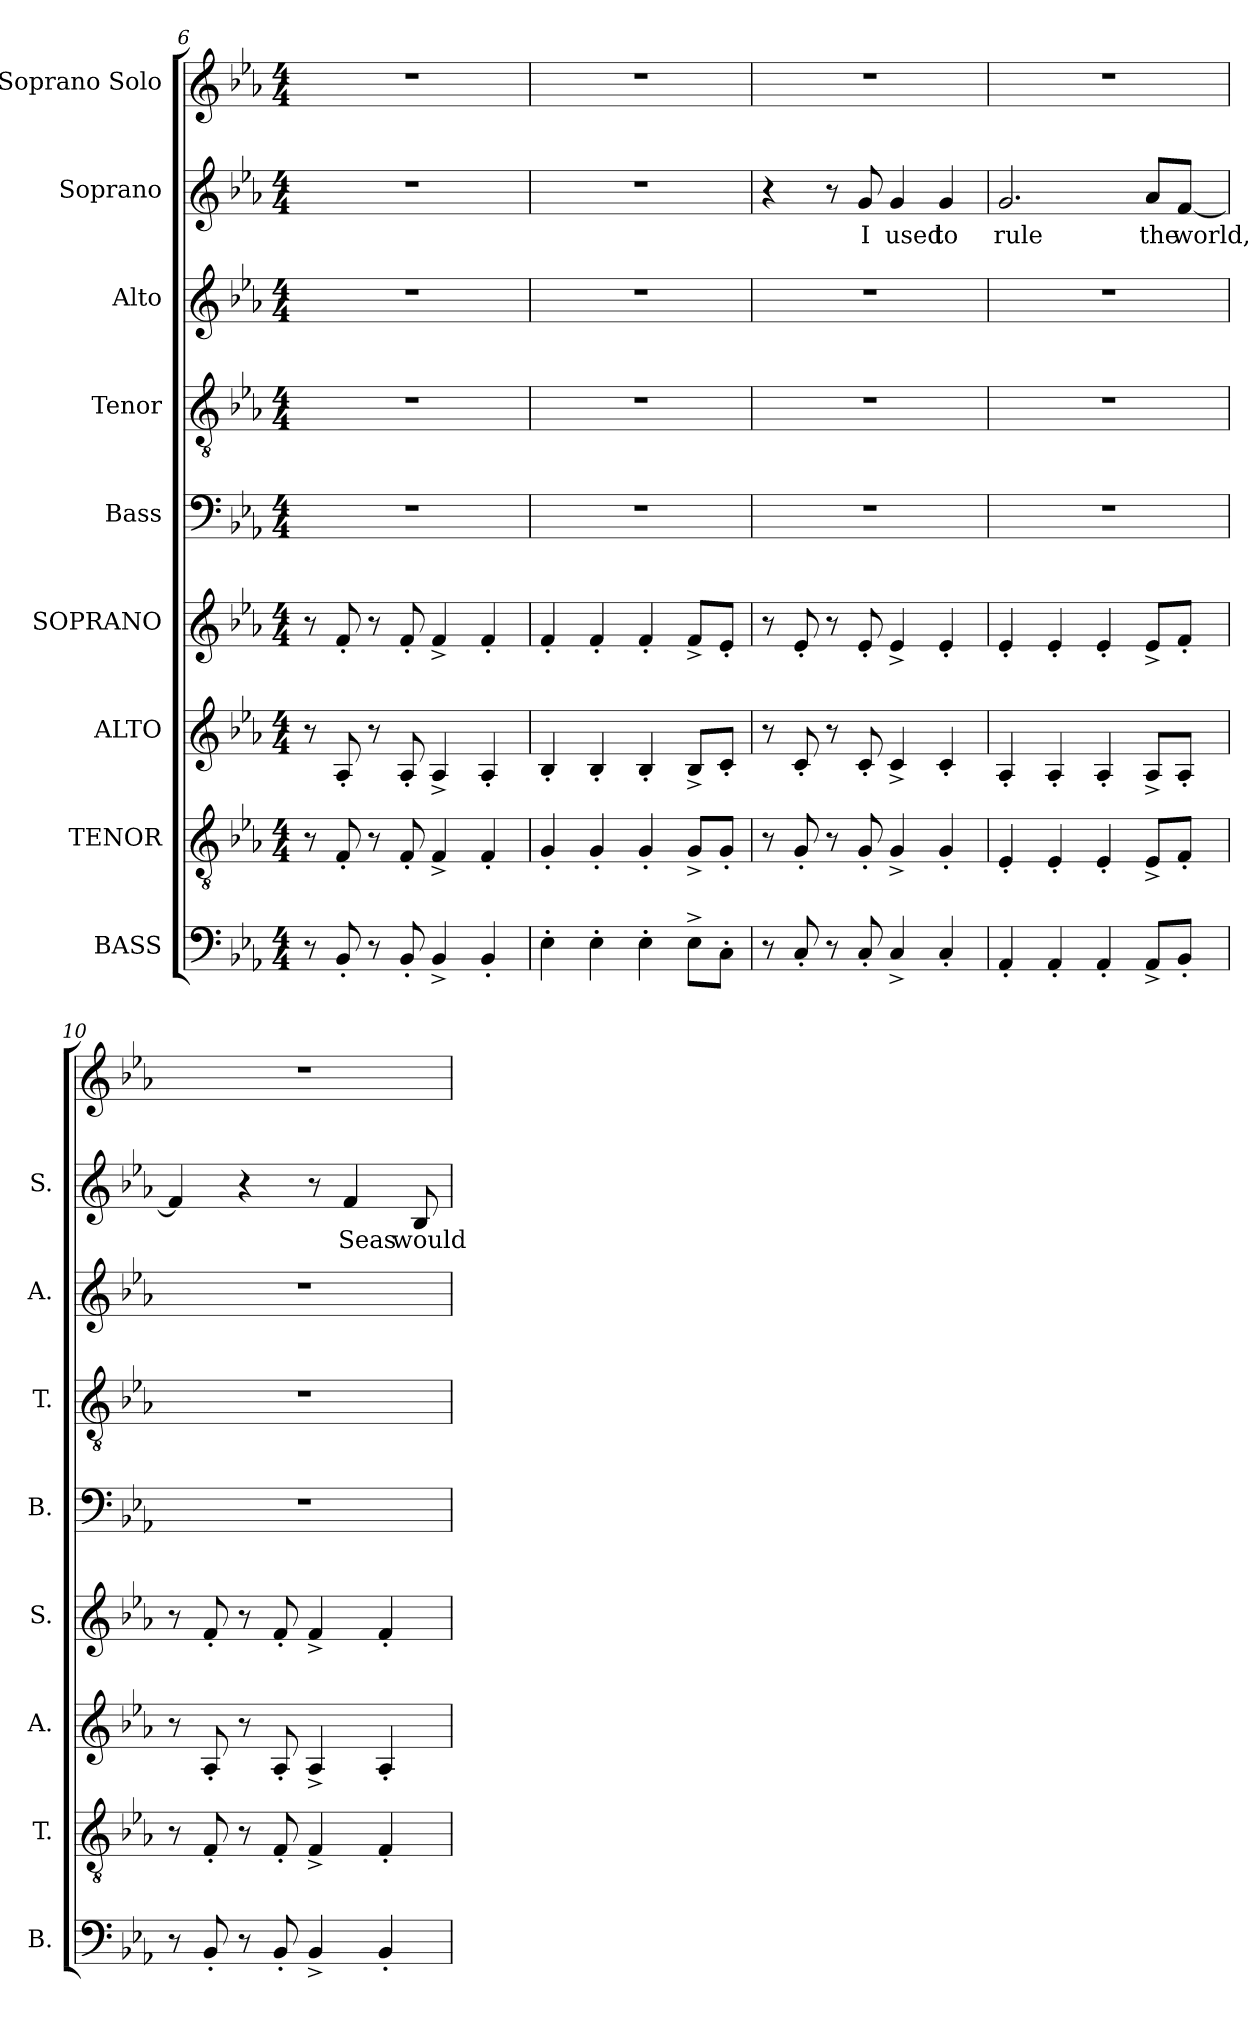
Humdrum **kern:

**kern	**kern	**kern	**kern	**kern	**kern	**kern	**kern	**text	**kern
*part9	*part8	*part7	*part6	*part5	*part4	*part3	*part2	*part2	*part1
*staff9	*staff8	*staff7	*staff6	*staff5	*staff4	*staff3	*staff2	*staff2	*staff1
*I"BASS	*I"TENOR	*I"ALTO	*I"SOPRANO	*I"Bass	*I"Tenor	*I"Alto	*I"Soprano	*	*I"Soprano Solo
*I'B.	*I'T.	*I'A.	*I'S.	*I'B.	*I'T.	*I'A.	*I'S.	*	*
*clefF4	*clefGv2	*clefG2	*clefG2	*clefF4	*clefGv2	*clefG2	*clefG2	*	*clefG2
*	*ITrd7c12	*	*	*	*ITrd7c12	*	*	*	*
*k[b-e-a-]	*k[b-e-a-]	*k[b-e-a-]	*k[b-e-a-]	*k[b-e-a-]	*k[b-e-a-]	*k[b-e-a-]	*k[b-e-a-]	*	*k[b-e-a-]
*M4/4	*M4/4	*M4/4	*M4/4	*M4/4	*M4/4	*M4/4	*M4/4	*	*M4/4
=6	=6	=6	=6	=6	=6	=6	=6	=6	=6
8r	8r	8r	8r	1r	1r	1r	1r	.	1r
8BB-'/	8FF'/	8A-'/	8f'/	.	.	.	.	.	.
8r	8r	8r	8r	.	.	.	.	.	.
8BB-'/	8FF'/	8A-'/	8f'/	.	.	.	.	.	.
4BB-^/	4FF^/	4A-^/	4f^/	.	.	.	.	.	.
4BB-'/	4FF'/	4A-'/	4f'/	.	.	.	.	.	.
!!LO:LB:g=z
=7	=7	=7	=7	=7	=7	=7	=7	=7	=7
4E-'\	4GG'/	4B-'/	4f'/	1r	1r	1r	1r	.	1r
4E-'\	4GG'/	4B-'/	4f'/	.	.	.	.	.	.
4E-'\	4GG'/	4B-'/	4f'/	.	.	.	.	.	.
8E-^\L	8GG^/L	8B-^/L	8f^/L	.	.	.	.	.	.
8C'\J	8GG'/J	8c'/J	8e-'/J	.	.	.	.	.	.
=8	=8	=8	=8	=8	=8	=8	=8	=8	=8
8r	8r	8r	8r	1r	1r	1r	4r	.	1r
8C'/	8GG'/	8c'/	8e-'/	.	.	.	.	.	.
8r	8r	8r	8r	.	.	.	8r	.	.
8C'/	8GG'/	8c'/	8e-'/	.	.	.	8g/	I	.
4C^/	4GG^/	4c^/	4e-^/	.	.	.	4g/	used	.
4C'/	4GG'/	4c'/	4e-'/	.	.	.	4g/	to	.
=9	=9	=9	=9	=9	=9	=9	=9	=9	=9
4AA-'/	4EE-'/	4A-'/	4e-'/	1r	1r	1r	2.g/	rule	1r
4AA-'/	4EE-'/	4A-'/	4e-'/	.	.	.	.	.	.
4AA-'/	4EE-'/	4A-'/	4e-'/	.	.	.	.	.	.
8AA-^/L	8EE-^/L	8A-^/L	8e-^/L	.	.	.	8a-/L	the	.
8BB-'/J	8FF'/J	8A-'/J	8f'/J	.	.	.	[8f/J	world,	.
=10	=10	=10	=10	=10	=10	=10	=10	=10	=10
8r	8r	8r	8r	1r	1r	1r	4f/]	.	1r
8BB-'/	8FF'/	8A-'/	8f'/	.	.	.	.	.	.
8r	8r	8r	8r	.	.	.	4r	.	.
8BB-'/	8FF'/	8A-'/	8f'/	.	.	.	.	.	.
4BB-^/	4FF^/	4A-^/	4f^/	.	.	.	8r	.	.
.	.	.	.	.	.	.	4f/	Seas	.
4BB-'/	4FF'/	4A-'/	4f'/	.	.	.	.	.	.
.	.	.	.	.	.	.	8B-/	would	.
=	=	=	=	=	=	=	=	=	=
*-	*-	*-	*-	*-	*-	*-	*-	*-	*-
